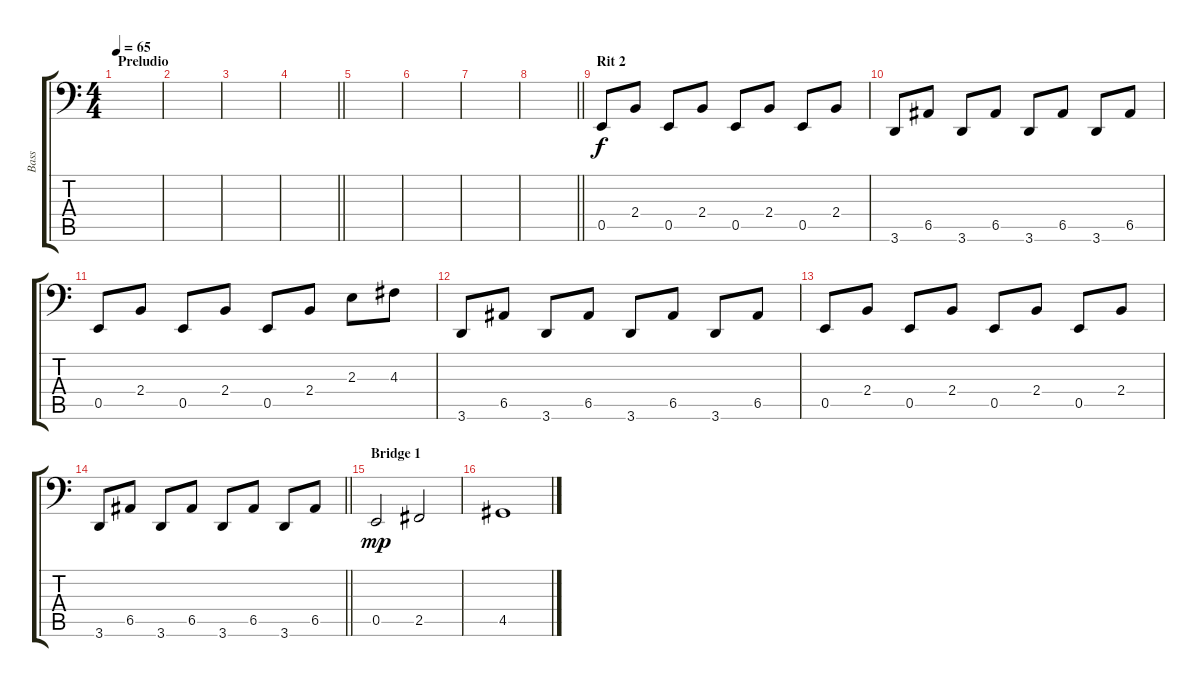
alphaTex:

\track ("Bass" "Bass") {instrument synthbass2}
\staff {score tabs}
\tuning (C3 G2 D2 A1 E1 B0) {hide}
\ts (4 4)
\section ("" "Preludio")
\tempo 65
\clef f4
\ks c
|
|
|
\barLineRight lightlight
|
|
|
|
\barLineRight lightlight
|
\section ("" "Rit 2")
0.5.8 2.4.8 0.5.8 2.4.8 0.5.8 2.4.8 0.5.8 2.4.8 |
3.6.8 6.5.8 3.6.8 6.5.8 3.6.8 6.5.8 3.6.8 6.5.8 |
0.5.8 2.4.8 0.5.8 2.4.8 0.5.8 2.4.8 2.3.8 4.3.8 |
3.6.8 6.5.8 3.6.8 6.5.8 3.6.8 6.5.8 3.6.8 6.5.8 |
0.5.8 2.4.8 0.5.8 2.4.8 0.5.8 2.4.8 0.5.8 2.4.8 |
\barLineRight lightlight
3.6.8 6.5.8 3.6.8 6.5.8 3.6.8 6.5.8 3.6.8 6.5.8 |
\section ("" "Bridge 1")
0.5.2{dy mp} 2.5.2 |
4.5.1
